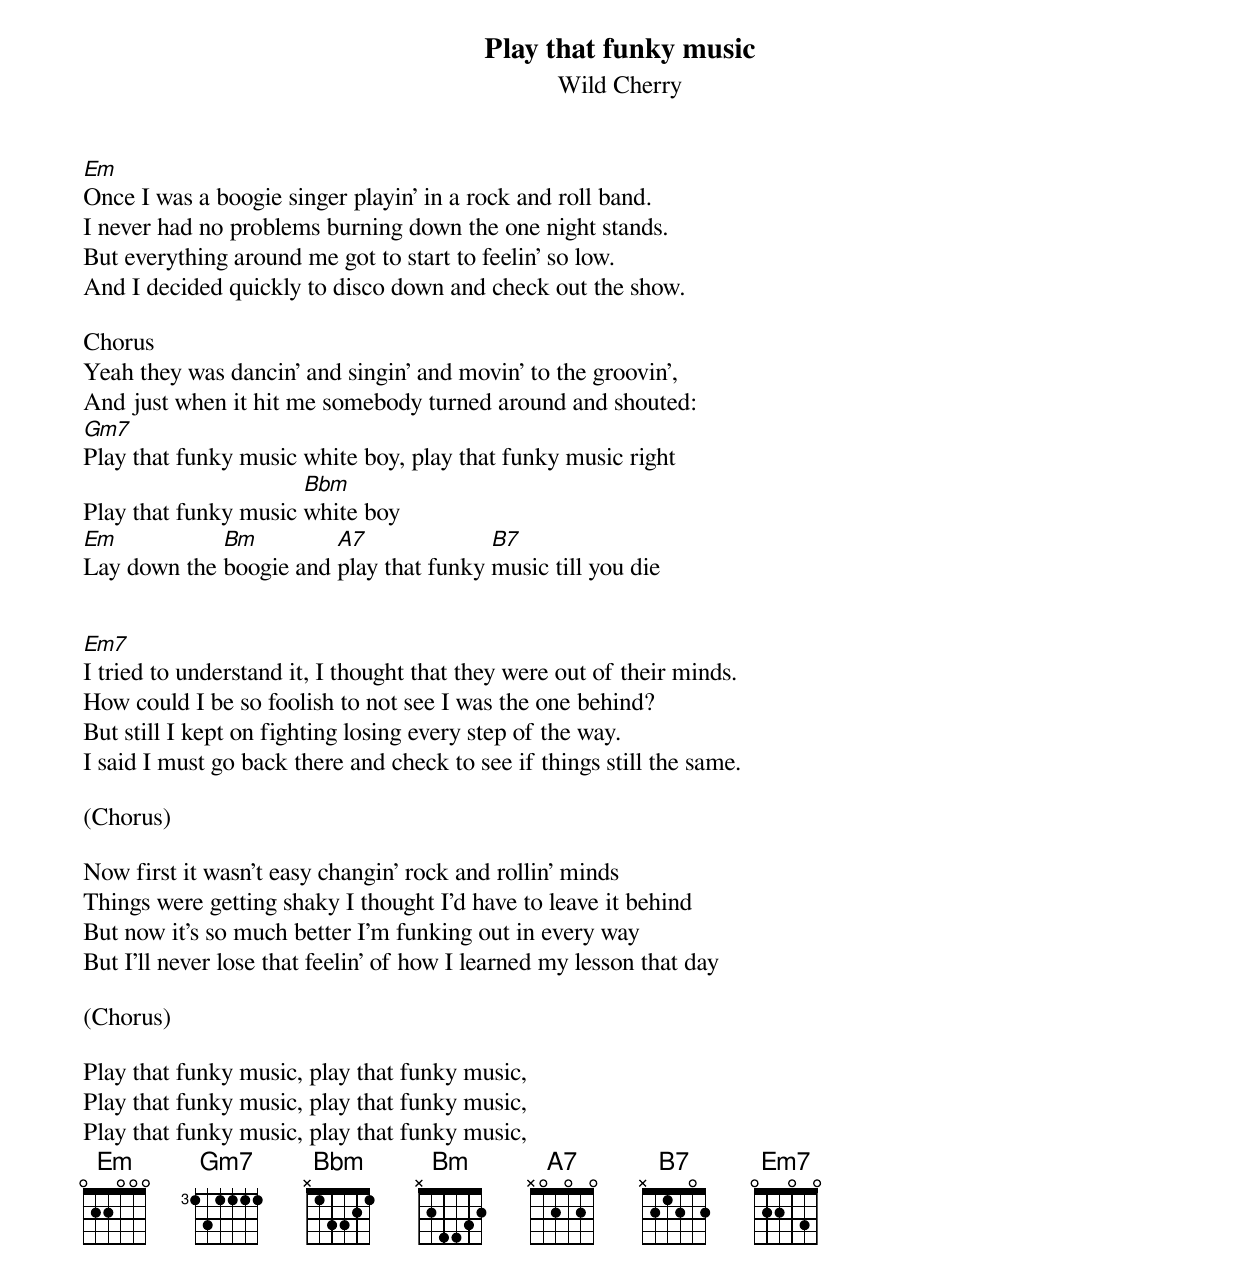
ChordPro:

{t:Play that funky music}
{st: Wild Cherry}

[Em]Once I was a boogie singer playin' in a rock and roll band.
I never had no problems burning down the one night stands.
But everything around me got to start to feelin' so low.
And I decided quickly to disco down and check out the show.

Chorus
Yeah they was dancin' and singin' and movin' to the groovin',
And just when it hit me somebody turned around and shouted:
[Gm7]Play that funky music white boy, play that funky music right
Play that funky music [Bbm]white boy
[Em]Lay down the [Bm]boogie and [A7]play that funky [B7]music till you die


[Em7]I tried to understand it, I thought that they were out of their minds.
How could I be so foolish to not see I was the one behind?
But still I kept on fighting losing every step of the way.
I said I must go back there and check to see if things still the same.

(Chorus)

Now first it wasn't easy changin' rock and rollin' minds
Things were getting shaky I thought I'd have to leave it behind
But now it's so much better I'm funking out in every way
But I'll never lose that feelin' of how I learned my lesson that day

(Chorus)

Play that funky music, play that funky music,
Play that funky music, play that funky music,
Play that funky music, play that funky music,
